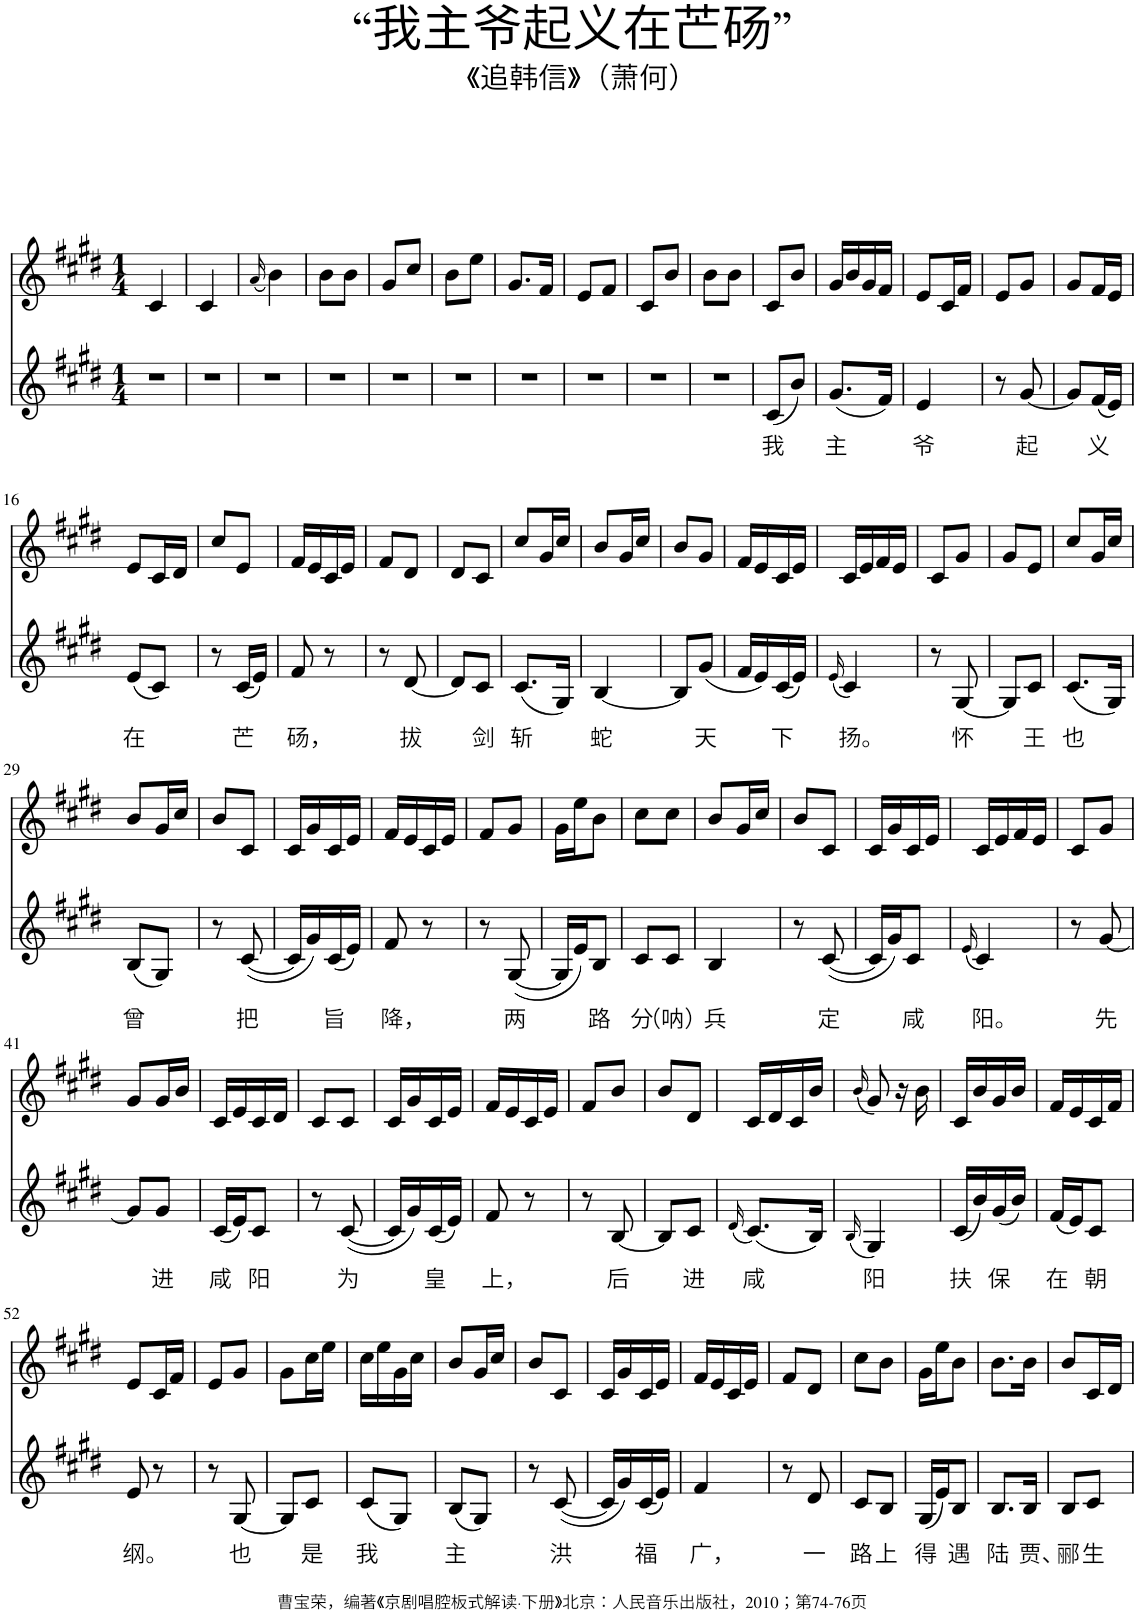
**kern	**text	**kern
*part2	*part2	*part1
*staff2	*staff2	*staff1
*I"Piano	*	*I"Piano
*I'Pno	*	*I'Pno
*clefG2	*	*clefG2
*k[f#c#g#d#]	*	*k[f#c#g#d#]
*M1/4	*	*M1/4
=1	=1	=1
4r	.	4c#/
=2	=2	=2
4r	.	4c#/
=3	=3	=3
.	.	(16qa/
4r	.	4b\)
=4	=4	=4
4r	.	8b\L
.	.	8b\J
=5	=5	=5
4r	.	8g#/L
.	.	8cc#/J
=6	=6	=6
4r	.	8b\L
.	.	8ee\J
=7	=7	=7
4r	.	8.g#/L
.	.	16f#/Jk
=8	=8	=8
4r	.	8e/L
.	.	8f#/J
=9	=9	=9
4r	.	8c#/L
.	.	8b/J
=10	=10	=10
4r	.	8b\L
.	.	8b\J
=11	=11	=11
!	!LO:LY:b	!
(8c#/L	我	8c#/L
8b/J)	.	8b/J
=12	=12	=12
!	!LO:LY:b	!
(8.g#/L	主	16g#/LL
.	.	16b/
.	.	16g#/
16f#/Jk)	.	16f#/JJ
=13	=13	=13
!	!LO:LY:b	!
4e/	爷	8e/L
.	.	16c#/L
.	.	16f#/JJ
=14	=14	=14
8r	.	8e/L
!	!LO:LY:b	!
[8g#/	起	8g#/J
=15	=15	=15
8g#/L]	.	8g#/L
!	!LO:LY:b	!
(16f#/L	义	16f#/L
16e/JJ)	.	16e/JJ
!!LO:LB:g=z
=16	=16	=16
!	!LO:LY:b	!
(8e/L	在	8e/L
8c#/J)	.	16c#/L
.	.	16d#/JJ
=17	=17	=17
8r	.	8cc#/L
!	!LO:LY:b	!
(16c#/LL	芒	8e/J
16e/JJ)	.	.
=18	=18	=18
!	!LO:LY:b	!
8f#/	砀，	16f#/LL
.	.	16e/
8r	.	16c#/
.	.	16e/JJ
=19	=19	=19
8r	.	8f#/L
!	!LO:LY:b	!
[8d#/	拔	8d#/J
=20	=20	=20
8d#/L]	.	8d#/L
!	!LO:LY:b	!
8c#/J	剑	8c#/J
=21	=21	=21
!	!LO:LY:b	!
(8.c#/L	斩	8cc#/L
.	.	16g#/L
16G#/Jk)	.	16cc#/JJ
=22	=22	=22
!	!LO:LY:b	!
[4B/	蛇	8b/L
.	.	16g#/L
.	.	16cc#/JJ
=23	=23	=23
8B/L]	.	8b/L
!	!LO:LY:b	!
(8g#/J	天	8g#/J
=24	=24	=24
16f#/LL	.	16f#/LL
16e/)	.	16e/
!	!LO:LY:b	!
(16c#/	下	16c#/
16e/JJ)	.	16e/JJ
=25	=25	=25
(16qe/	.	.
!	!LO:LY:b	!
4c#/)	扬。	16c#/LL
.	.	16e/
.	.	16f#/
.	.	16e/JJ
=26	=26	=26
8r	.	8c#/L
!	!LO:LY:b	!
[8G#/	怀	8g#/J
=27	=27	=27
8G#/L]	.	8g#/L
!	!LO:LY:b	!
8c#/J	王	8e/J
=28	=28	=28
!	!LO:LY:b	!
(8.c#/L	也	8cc#/L
.	.	16g#/L
16G#/Jk)	.	16cc#/JJ
!!LO:LB:g=z
=29	=29	=29
!	!LO:LY:b	!
(8B/L	曾	8b/L
8G#/J)	.	16g#/L
.	.	16cc#/JJ
=30	=30	=30
8r	.	8b/L
!	!LO:LY:b	!
([8c#/	把	8c#/J
=31	=31	=31
16c#/LL]	.	16c#/LL
16g#/)	.	16g#/
!	!LO:LY:b	!
(16c#/	旨	16c#/
16e/JJ)	.	16e/JJ
=32	=32	=32
!	!LO:LY:b	!
8f#/	降，	16f#/LL
.	.	16e/
8r	.	16c#/
.	.	16e/JJ
=33	=33	=33
8r	.	8f#/L
!	!LO:LY:b	!
([8G#/	两	8g#/J
=34	=34	=34
16G#/LL]	.	16g#\LL
16e/J)	.	16ee\J
!	!LO:LY:b	!
8B/J	路	8b\J
=35	=35	=35
!	!LO:LY:b	!
8c#/L	分	8cc#\L
!	!LO:LY:b	!
8c#/J	（呐）	8cc#\J
=36	=36	=36
!	!LO:LY:b	!
4B/	兵	8b/L
.	.	16g#/L
.	.	16cc#/JJ
=37	=37	=37
8r	.	8b/L
!	!LO:LY:b	!
([8c#/	定	8c#/J
=38	=38	=38
16c#/LL]	.	16c#/LL
16g#/J)	.	16g#/
!	!LO:LY:b	!
8c#/J	咸	16c#/
.	.	16e/JJ
=39	=39	=39
(16qe/	.	.
!	!LO:LY:b	!
4c#/)	阳。	16c#/LL
.	.	16e/
.	.	16f#/
.	.	16e/JJ
=40	=40	=40
8r	.	8c#/L
!	!LO:LY:b	!
[8g#/	先	8g#/J
!!LO:LB:g=z
=41	=41	=41
8g#/L]	.	8g#/L
!	!LO:LY:b	!
8g#/J	进	16g#/L
.	.	16b/JJ
=42	=42	=42
!	!LO:LY:b	!
(16c#/LL	咸	16c#/LL
16e/J)	.	16e/
!	!LO:LY:b	!
8c#/J	阳	16c#/
.	.	16d#/JJ
=43	=43	=43
8r	.	8c#/L
!	!LO:LY:b	!
([8c#/	为	8c#/J
=44	=44	=44
16c#/LL]	.	16c#/LL
16g#/)	.	16g#/
!	!LO:LY:b	!
(16c#/	皇	16c#/
16e/JJ)	.	16e/JJ
=45	=45	=45
!	!LO:LY:b	!
8f#/	上，	16f#/LL
.	.	16e/
8r	.	16c#/
.	.	16e/JJ
=46	=46	=46
8r	.	8f#/L
!	!LO:LY:b	!
[8B/	后	8b/J
=47	=47	=47
8B/L]	.	8b/L
!	!LO:LY:b	!
8c#/J	进	8d#/J
=48	=48	=48
(16qd#/	.	.
!	!LO:LY:b	!
(8.c#/L)	咸	16c#/LL
.	.	16d#/
.	.	16c#/
16B/Jk)	.	16b/JJ
=49	=49	=49
(16qB/	.	(16qb/
!	!LO:LY:b	!
4G#/)	阳	8g#/)
.	.	16r
.	.	16b\
=50	=50	=50
!	!LO:LY:b	!
(16c#/LL	扶	16c#/LL
16b/)	.	16b/
!	!LO:LY:b	!
(16g#/	保	16g#/
16b/JJ)	.	16b/JJ
=51	=51	=51
!	!LO:LY:b	!
(16f#/LL	在	16f#/LL
16e/J)	.	16e/
!	!LO:LY:b	!
8c#/J	朝	16c#/
.	.	16f#/JJ
!!LO:LB:g=z
=52	=52	=52
!	!LO:LY:b	!
8e/	纲。	8e/L
8r	.	16c#/L
.	.	16f#/JJ
=53	=53	=53
8r	.	8e/L
!	!LO:LY:b	!
[8G#/	也	8g#/J
=54	=54	=54
8G#/L]	.	8g#\L
!	!LO:LY:b	!
8c#/J	是	16cc#\L
.	.	16ee\JJ
=55	=55	=55
!	!LO:LY:b	!
(8c#/L	我	16cc#\LL
.	.	16ee\
8G#/J)	.	16g#\
.	.	16cc#\JJ
=56	=56	=56
!	!LO:LY:b	!
(8B/L	主	8b/L
8G#/J)	.	16g#/L
.	.	16cc#/JJ
=57	=57	=57
8r	.	8b/L
!	!LO:LY:b	!
([8c#/	洪	8c#/J
=58	=58	=58
16c#/LL]	.	16c#/LL
16g#/)	.	16g#/
!	!LO:LY:b	!
(16c#/	福	16c#/
16e/JJ)	.	16e/JJ
=59	=59	=59
!	!LO:LY:b	!
4f#/	广，	16f#/LL
.	.	16e/
.	.	16c#/
.	.	16e/JJ
=60	=60	=60
8r	.	8f#/L
!	!LO:LY:b	!
8d#/	一	8d#/J
=61	=61	=61
!	!LO:LY:b	!
8c#/L	路	8cc#\L
!	!LO:LY:b	!
8B/J	上	8b\J
=62	=62	=62
!	!LO:LY:b	!
(16G#/LL	得	16g#\LL
16e/J)	.	16ee\J
!	!LO:LY:b	!
8B/J	遇	8b\J
=63	=63	=63
!	!LO:LY:b	!
8.B/L	陆	8.b\L
!	!LO:LY:b	!
16B/Jk	贾、	16b\Jk
=64	=64	=64
!	!LO:LY:b	!
8B/L	郦	8b/L
!	!LO:LY:b	!
8c#/J	生	16c#/L
.	.	16d#/JJ
=	=	=
*-	*-	*-
